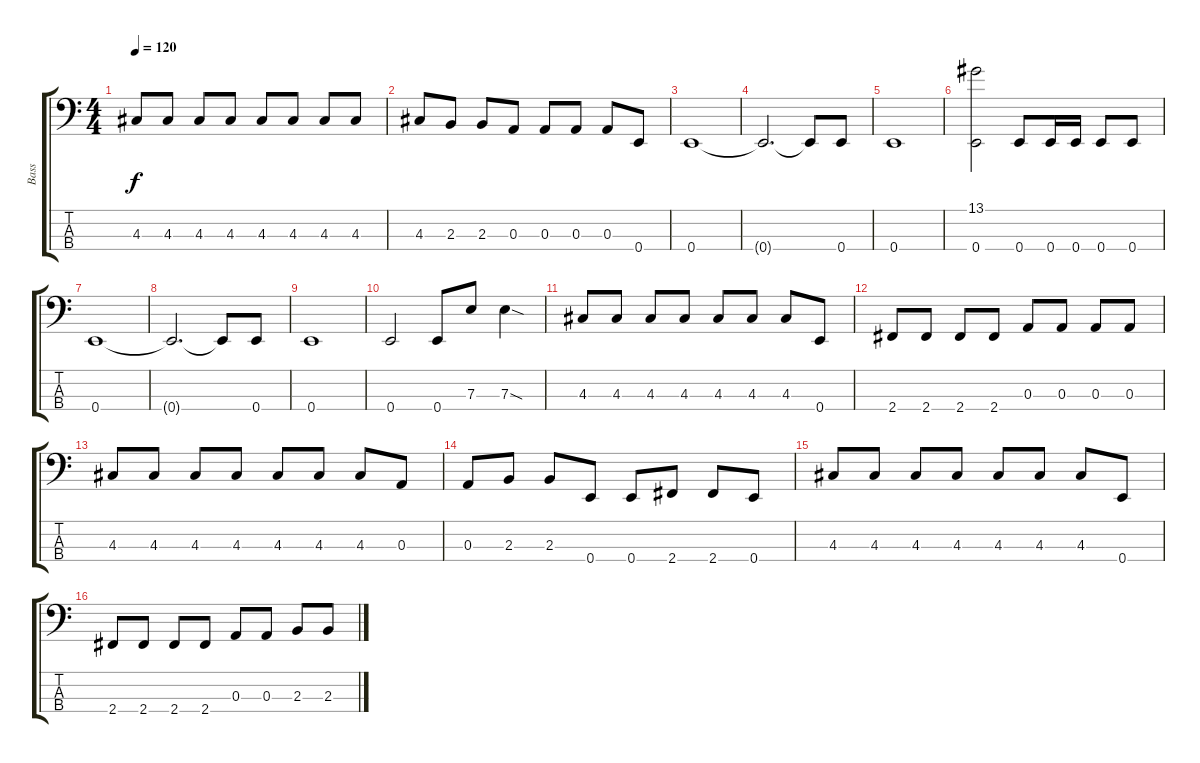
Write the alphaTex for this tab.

\track ("Bass" "Bass") {instrument slapbass1}
\staff {score tabs}
\tuning (G2 D2 A1 E1) {hide}
\ts (4 4)
\tempo 120
\clef f4
\ks c
4.3.8{dy f} 4.3.8 4.3.8 4.3.8 4.3.8 4.3.8 4.3.8 4.3.8 |
4.3.8 2.3.8 2.3.8 0.3.8 0.3.8 0.3.8 0.3.8 0.4.8 |
0.4.1 |
0.4{t}.2{d} 0.4{t}.8 0.4.8 |
0.4.1 |
(13.1 0.4).2 0.4.8 0.4.16 0.4.16 0.4.8 0.4.8 |
0.4.1 |
0.4{t}.2{d} 0.4{t}.8 0.4.8 |
0.4.1 |
0.4.2 0.4.8 7.3.8 7.3{sod}.4 |
4.3.8 4.3.8 4.3.8 4.3.8 4.3.8 4.3.8 4.3.8 0.4.8 |
2.4.8 2.4.8 2.4.8 2.4.8 0.3.8 0.3.8 0.3.8 0.3.8 |
4.3.8 4.3.8 4.3.8 4.3.8 4.3.8 4.3.8 4.3.8 0.3.8 |
0.3.8 2.3.8 2.3.8 0.4.8 0.4.8 2.4.8 2.4.8 0.4.8 |
4.3.8 4.3.8 4.3.8 4.3.8 4.3.8 4.3.8 4.3.8 0.4.8 |
2.4.8 2.4.8 2.4.8 2.4.8 0.3.8 0.3.8 2.3.8 2.3.8
